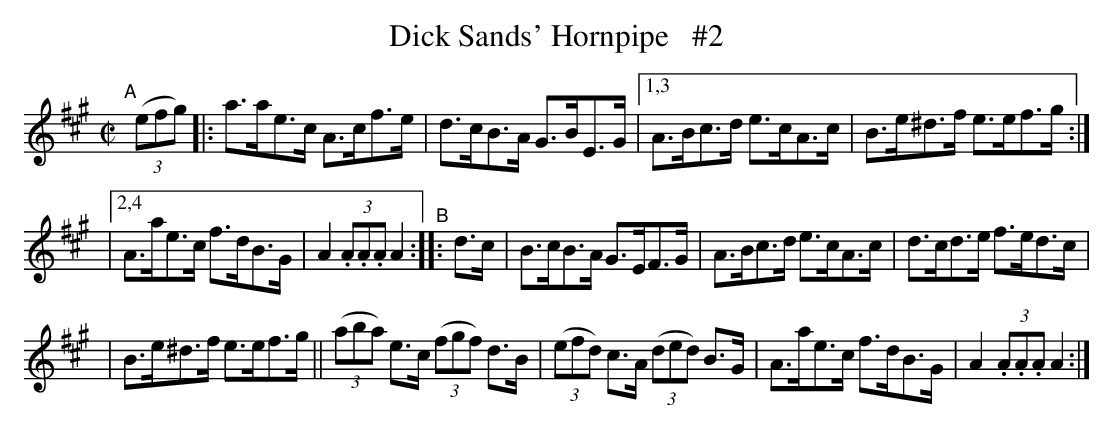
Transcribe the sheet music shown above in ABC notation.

X:1
T: Dick Sands' Hornpipe   #2
M: C|
L: 1/8
K: A
"^A"[|] ((3efg) |: a>ae>c A>cf>e | d>cB>A G>BE>G |[1,3 A>Bc>d e>cA>c | B>e^d>f e>ef>g :|
|[2,4 A>ae>c f>dB>G | A2 (3.A.A.A A2 "^B":: d>c | B>cB>A G>EF>G | A>Bc>d e>cA>c | d>cd>e f>ed>c |
| B>e^d>f e>ef>g || ((3aba) e>c ((3fgf) d>B | ((3efd) c>A ((3ded) B>G | A>ae>c f>dB>G | A2 (3.A.A.A A2 :|
